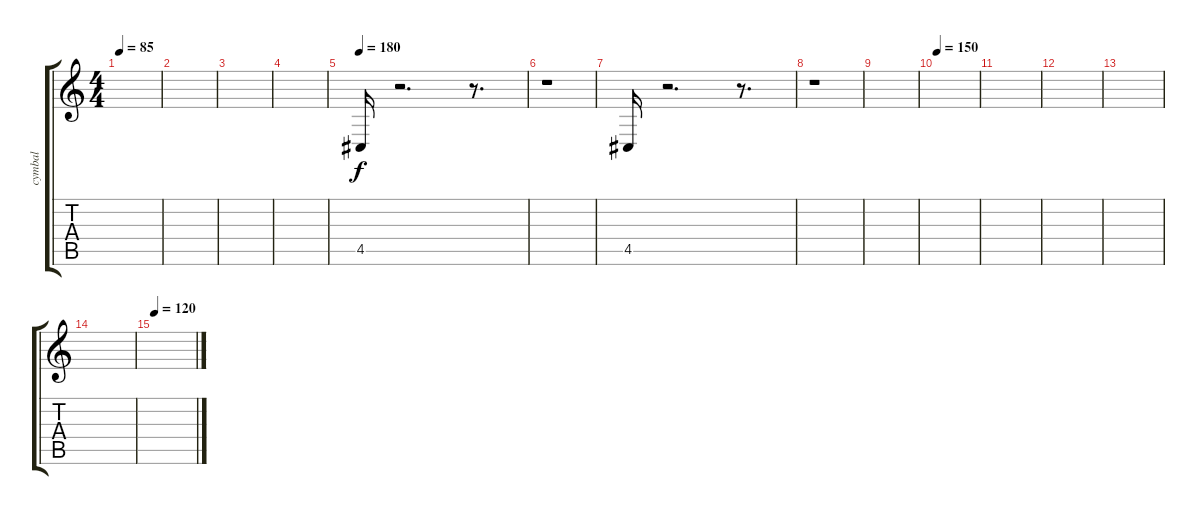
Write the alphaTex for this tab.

\track ("cymbal" "cymbal") {instrument reversecymbal}
\staff {score tabs}
\tuning (E4 B3 G3 D3 A2 E2) {hide}
\ts (4 4)
\tempo 85
\clef g2
\ks c
|
|
|
|
\tempo 180
4.5.16{dy f} r.2{d} r.8{d} |
r.1 |
4.5.16 r.2{d} r.8{d} |
r.1 |
|
\tempo 150
|
|
|
|
|
\tempo 120
